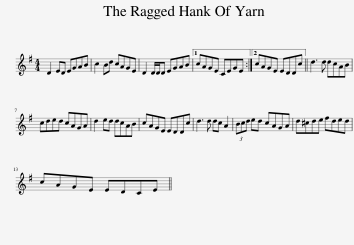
X:1
L:1/8
M:4/4
I:linebreak $
K:G
V:1 treble
V:1
 D2 ED EGAB | c2 Bd cAGE | D2 D/D/D EGAB |1 cAGE CEGE :|2 cAGE EDDc || %5
 d3 d dcAB |$ cded cAGA | d2 ed dcAB | cAGE EDDc | d3 d dc A2 | %10
 (3Bcd ed cAGA | d^cde fded |$ cAGE EDCE || %13
